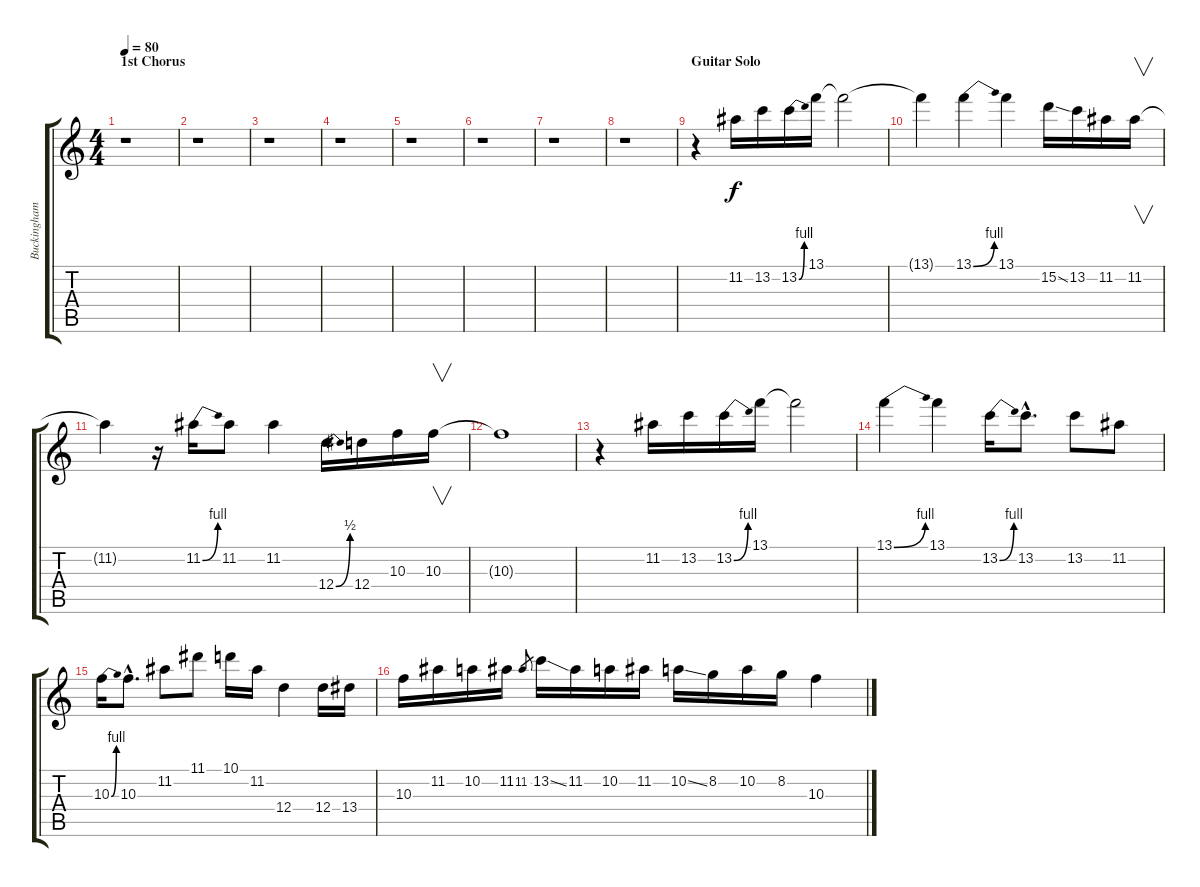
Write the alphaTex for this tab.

\track ("Buckingham Solo" "Buckingham") {instrument electricguitarjazz}
\staff {score tabs}
\tuning (E4 B3 G3 D3 A2 E2) {hide}
\ts (4 4)
\section ("" "1st Chorus")
\tempo 80
\clef g2
\ks c
r.1{dy f} |
r.1 |
r.1 |
r.1 |
r.1 |
r.1 |
r.1 |
r.1 |
\section ("" "Guitar Solo")
r.4 11.2.16 13.2.16 13.2{be (bend 0 0 60 4)}.16 13.1.16 13.1{t}.2 |
13.1{t}.4 13.1{be (bend 0 0 60 4)}.4 13.1.4 15.2{ss}.16 13.2.16 11.2.16 11.2.16{v} |
11.2{t}.4 r.16 11.2{be (bend 0 0 60 4)}.16 11.2.8 11.2.4 12.4{be (bend 0 0 60 2)}.16 12.4.16 10.3.16 10.3.16{v} |
10.3{t}.1 |
r.4 11.2.16 13.2.16 13.2{be (bend 0 0 60 4)}.16 13.1.16 13.1{t}.2 |
13.1{be (bend 0 0 60 4)}.4 13.1.4 13.2{be (bend 0 0 60 4)}.16 13.2{hac}.8{d} 13.2.8 11.2.8 |
10.3{be (bend 0 0 60 4)}.16 10.3{hac}.8{d} 11.2.8 11.1.8 10.1.16 11.2.16 12.4.4 12.4.16 13.4.16 |
10.3.16 11.2.16 10.2.16 11.2.16 11.2.8{gr} 13.2{ss}.16 11.2.16 10.2.16 11.2.16 10.2{ss}.16 8.2.16 10.2.16 8.2.16 10.3.4
